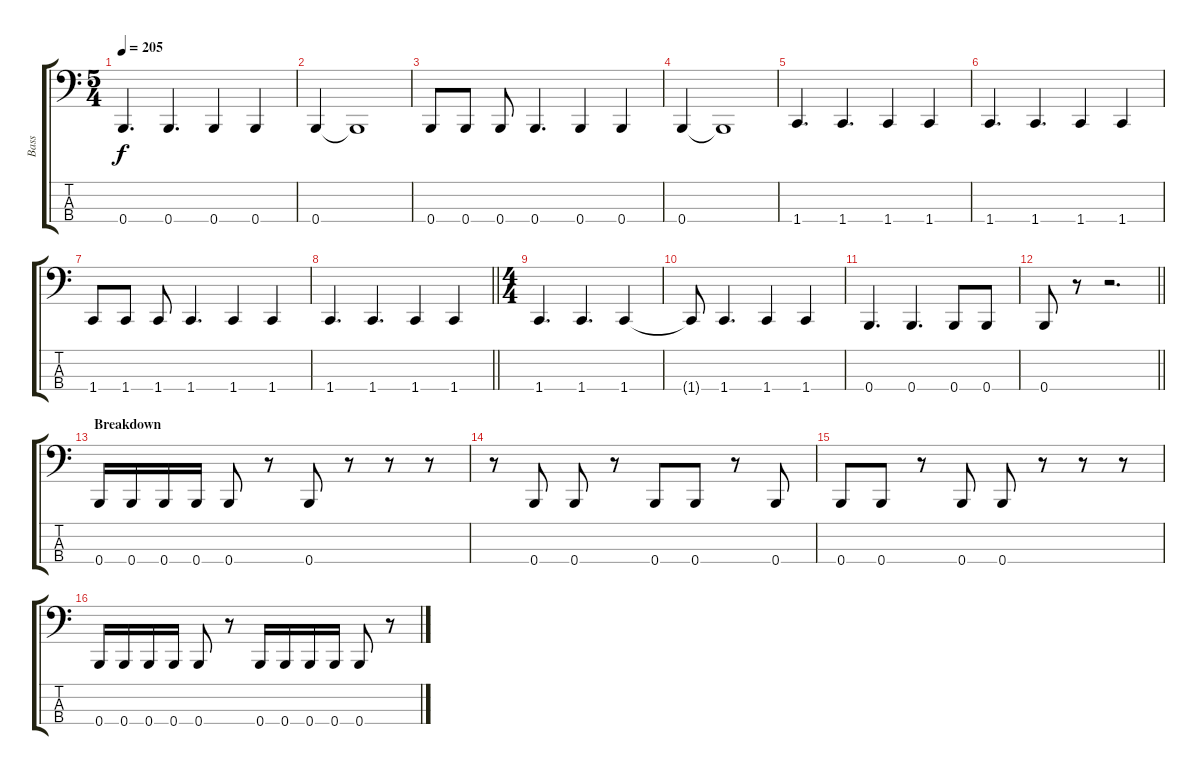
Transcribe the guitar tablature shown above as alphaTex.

\track ("Bass" "Bass") {instrument electricbasspick}
\staff {score tabs}
\tuning (E2 B1 Gb1 B0) {hide}
\ts (5 4)
\tempo 205
\clef f4
\ks c
0.4.4{d dy f} 0.4.4{d} 0.4.4 0.4.4 |
0.4.4 0.4{t}.1 |
0.4.8 0.4.8 0.4.8 0.4.4{d} 0.4.4 0.4.4 |
0.4.4 0.4{t}.1 |
1.4.4{d} 1.4.4{d} 1.4.4 1.4.4 |
1.4.4{d} 1.4.4{d} 1.4.4 1.4.4 |
1.4.8 1.4.8 1.4.8 1.4.4{d} 1.4.4 1.4.4 |
\barLineRight lightlight
1.4.4{d} 1.4.4{d} 1.4.4 1.4.4 |
\ts (4 4)
\section ("" "")
1.4.4{d} 1.4.4{d} 1.4.4 |
1.4{t}.8 1.4.4{d} 1.4.4 1.4.4 |
0.4.4{d} 0.4.4{d} 0.4.8 0.4.8 |
\barLineRight lightlight
0.4.8 r.8 r.2{d} |
\section ("" "Breakdown")
0.4.16 0.4.16 0.4.16 0.4.16 0.4.8 r.8 0.4.8 r.8 r.8 r.8 |
r.8 0.4.8 0.4.8 r.8 0.4.8 0.4.8 r.8 0.4.8 |
0.4.8 0.4.8 r.8 0.4.8 0.4.8 r.8 r.8 r.8 |
0.4.16 0.4.16 0.4.16 0.4.16 0.4.8 r.8 0.4.16 0.4.16 0.4.16 0.4.16 0.4.8 r.8
